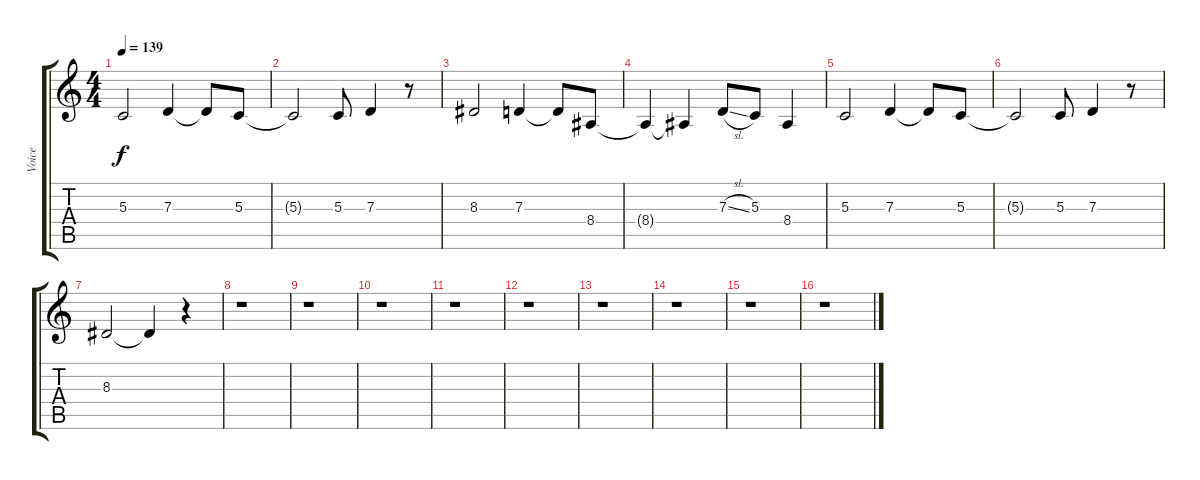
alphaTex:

\track ("Voice" "Voice") {instrument flute}
\staff {score tabs}
\tuning (E4 B3 G3 D3 A2 E2) {hide}
\ts (4 4)
\tempo 139
\clef g2
\ks c
5.3.2{dy f} 7.3.4 7.3{t}.8 5.3.8 |
5.3{t}.2 5.3.8 7.3.4 r.8 |
8.3.2 7.3.4 7.3{t}.8 8.4.8 |
8.4{t}.4 8.4{t}.4 7.3{sl}.8 5.3.8 8.4.4 |
5.3.2 7.3.4 7.3{t}.8 5.3.8 |
5.3{t}.2 5.3.8 7.3.4 r.8 |
8.3.2 8.3{t}.4 r.4 |
r.1 |
r.1 |
r.1 |
r.1 |
r.1 |
r.1 |
r.1 |
r.1 |
r.1
